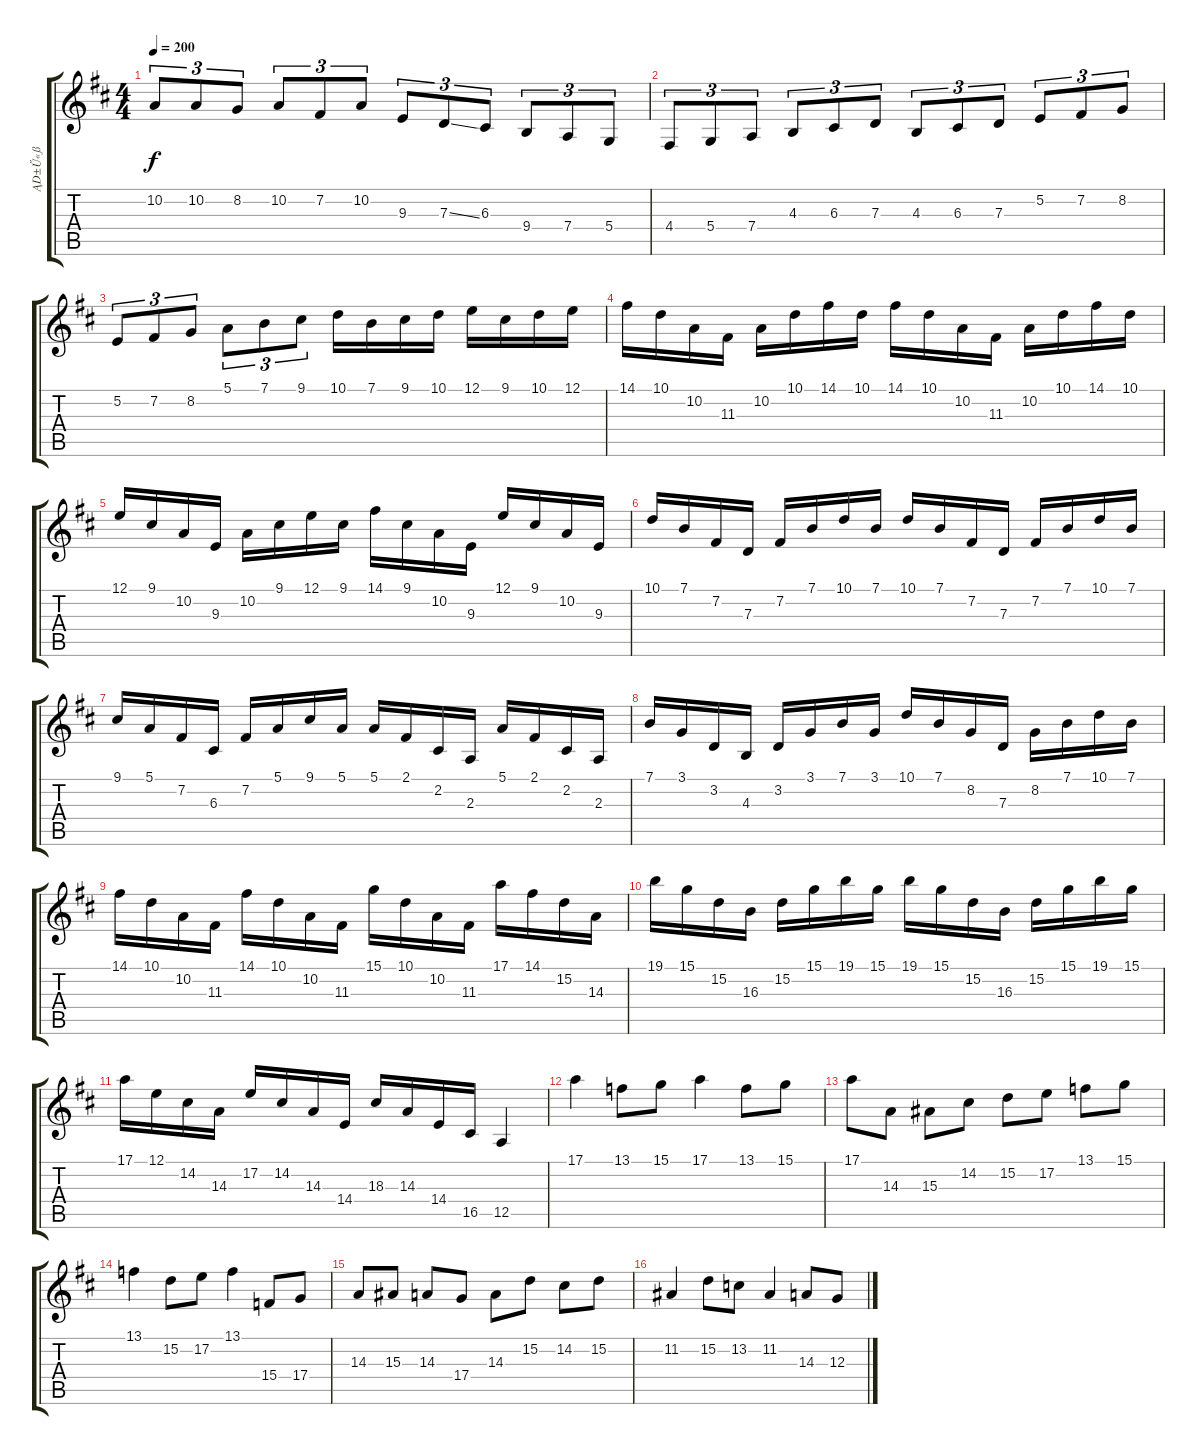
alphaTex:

\track ("ĄD±Ű«ß" "ĄD±Ű«ß") {instrument acousticgrandpiano}
\staff {score tabs}
\tuning (E4 B3 G3 D3 A2 E2) {hide}
\ts (4 4)
\tempo 200
\clef g2
\ks d
10.2.8{tu (3 2) dy f} 10.2.8{tu (3 2)} 8.2.8{tu (3 2)} 10.2.8{tu (3 2)} 7.2.8{tu (3 2)} 10.2.8{tu (3 2)} 9.3.8{tu (3 2)} 7.3{ss}.8{tu (3 2)} 6.3.8{tu (3 2)} 9.4.8{tu (3 2)} 7.4.8{tu (3 2)} 5.4.8{tu (3 2)} |
4.4.8{tu (3 2)} 5.4.8{tu (3 2)} 7.4.8{tu (3 2)} 4.3.8{tu (3 2)} 6.3.8{tu (3 2)} 7.3.8{tu (3 2)} 4.3.8{tu (3 2)} 6.3.8{tu (3 2)} 7.3.8{tu (3 2)} 5.2.8{tu (3 2)} 7.2.8{tu (3 2)} 8.2.8{tu (3 2)} |
5.2.8{tu (3 2)} 7.2.8{tu (3 2)} 8.2.8{tu (3 2)} 5.1.8{tu (3 2)} 7.1.8{tu (3 2)} 9.1.8{tu (3 2)} 10.1.16 7.1.16 9.1.16 10.1.16 12.1.16 9.1.16 10.1.16 12.1.16 |
14.1.16 10.1.16 10.2.16 11.3.16 10.2.16 10.1.16 14.1.16 10.1.16 14.1.16 10.1.16 10.2.16 11.3.16 10.2.16 10.1.16 14.1.16 10.1.16 |
12.1.16 9.1.16 10.2.16 9.3.16 10.2.16 9.1.16 12.1.16 9.1.16 14.1.16 9.1.16 10.2.16 9.3.16 12.1.16 9.1.16 10.2.16 9.3.16 |
10.1.16 7.1.16 7.2.16 7.3.16 7.2.16 7.1.16 10.1.16 7.1.16 10.1.16 7.1.16 7.2.16 7.3.16 7.2.16 7.1.16 10.1.16 7.1.16 |
9.1.16 5.1.16 7.2.16 6.3.16 7.2.16 5.1.16 9.1.16 5.1.16 5.1.16 2.1.16 2.2.16 2.3.16 5.1.16 2.1.16 2.2.16 2.3.16 |
7.1.16 3.1.16 3.2.16 4.3.16 3.2.16 3.1.16 7.1.16 3.1.16 10.1.16 7.1.16 8.2.16 7.3.16 8.2.16 7.1.16 10.1.16 7.1.16 |
14.1.16 10.1.16 10.2.16 11.3.16 14.1.16 10.1.16 10.2.16 11.3.16 15.1.16 10.1.16 10.2.16 11.3.16 17.1.16 14.1.16 15.2.16 14.3.16 |
19.1.16 15.1.16 15.2.16 16.3.16 15.2.16 15.1.16 19.1.16 15.1.16 19.1.16 15.1.16 15.2.16 16.3.16 15.2.16 15.1.16 19.1.16 15.1.16 |
17.1.16 12.1.16 14.2.16 14.3.16 17.2.16 14.2.16 14.3.16 14.4.16 18.3.16 14.3.16 14.4.16 16.5.16 12.5.4 |
17.1.4 13.1.8 15.1.8 17.1.4 13.1.8 15.1.8 |
17.1.8 14.3.8 15.3.8 14.2.8 15.2.8 17.2.8 13.1.8 15.1.8 |
13.1.4 15.2.8 17.2.8 13.1.4 15.4.8 17.4.8 |
14.3.8 15.3.8 14.3.8 17.4.8 14.3.8 15.2.8 14.2.8 15.2.8 |
11.2.4 15.2.8 13.2.8 11.2.4 14.3.8 12.3.8
